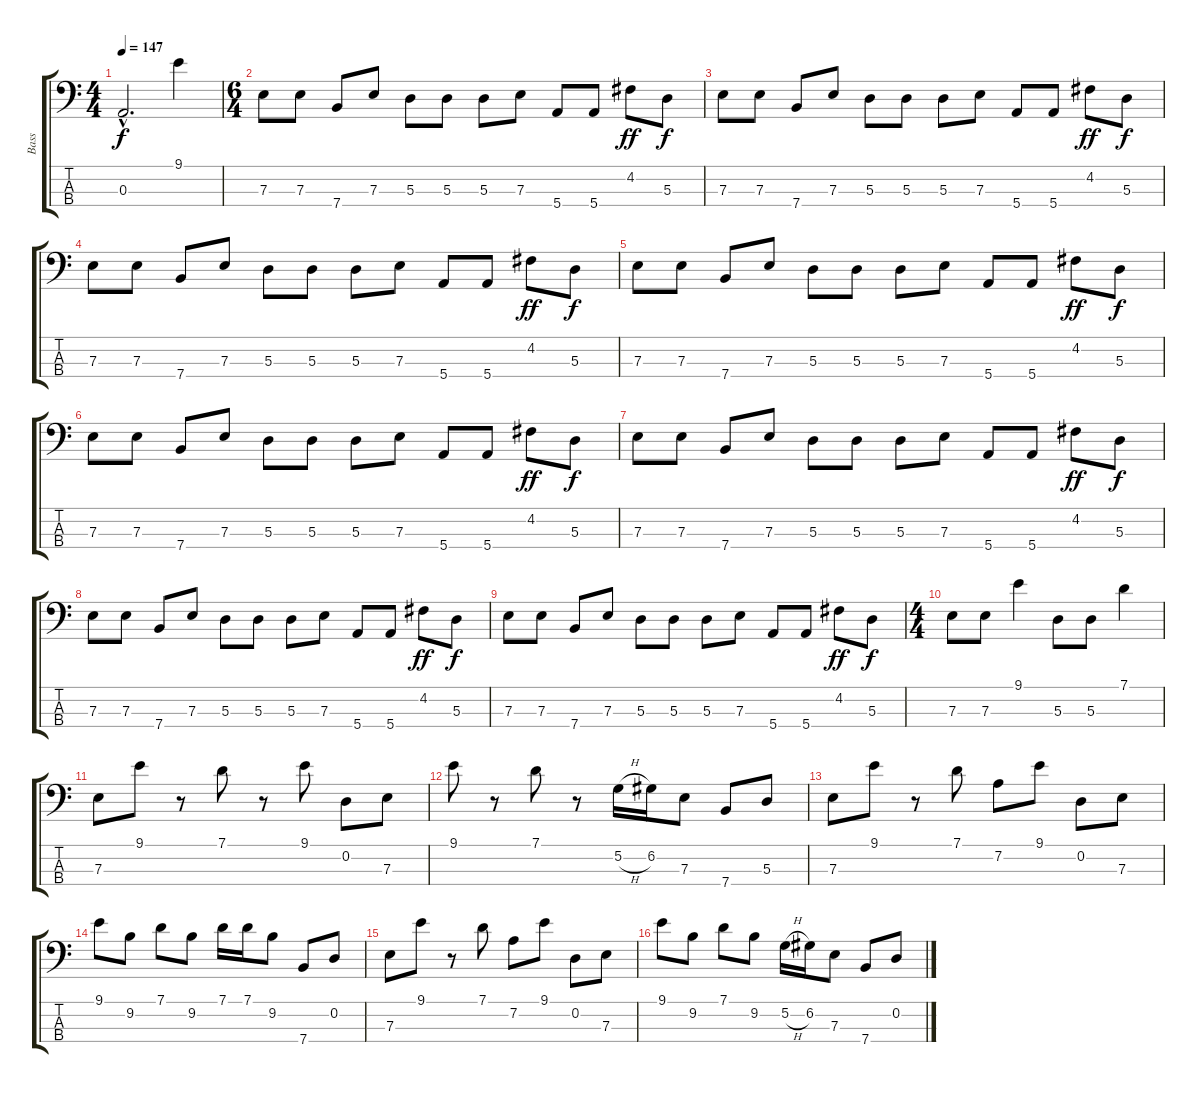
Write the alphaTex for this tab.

\track ("Bass" "Bass") {instrument electricbassfinger}
\staff {score tabs}
\tuning (G2 D2 A1 E1) {hide}
\ts (4 4)
\tempo 147
\clef f4
\ks c
0.3{hac}.2{d dy f} 9.1.4 |
\ts (6 4)
7.3.8 7.3.8 7.4.8 7.3.8 5.3.8 5.3.8 5.3.8 7.3.8 5.4.8 5.4.8 4.2.8{dy ff} 5.3.8{dy f} |
7.3.8 7.3.8 7.4.8 7.3.8 5.3.8 5.3.8 5.3.8 7.3.8 5.4.8 5.4.8 4.2.8{dy ff} 5.3.8{dy f} |
7.3.8 7.3.8 7.4.8 7.3.8 5.3.8 5.3.8 5.3.8 7.3.8 5.4.8 5.4.8 4.2.8{dy ff} 5.3.8{dy f} |
7.3.8 7.3.8 7.4.8 7.3.8 5.3.8 5.3.8 5.3.8 7.3.8 5.4.8 5.4.8 4.2.8{dy ff} 5.3.8{dy f} |
7.3.8 7.3.8 7.4.8 7.3.8 5.3.8 5.3.8 5.3.8 7.3.8 5.4.8 5.4.8 4.2.8{dy ff} 5.3.8{dy f} |
7.3.8 7.3.8 7.4.8 7.3.8 5.3.8 5.3.8 5.3.8 7.3.8 5.4.8 5.4.8 4.2.8{dy ff} 5.3.8{dy f} |
7.3.8 7.3.8 7.4.8 7.3.8 5.3.8 5.3.8 5.3.8 7.3.8 5.4.8 5.4.8 4.2.8{dy ff} 5.3.8{dy f} |
7.3.8 7.3.8 7.4.8 7.3.8 5.3.8 5.3.8 5.3.8 7.3.8 5.4.8 5.4.8 4.2.8{dy ff} 5.3.8{dy f} |
\ts (4 4)
7.3.8 7.3.8 9.1.4 5.3.8 5.3.8 7.1.4 |
7.3.8 9.1.8 r.8 7.1.8 r.8 9.1.8 0.2.8 7.3.8 |
9.1.8 r.8 7.1.8 r.8 5.2{h}.16 6.2.16 7.3.8 7.4.8 5.3.8 |
7.3.8 9.1.8 r.8 7.1.8 7.2.8 9.1.8 0.2.8 7.3.8 |
9.1.8 9.2.8 7.1.8 9.2.8 7.1.16 7.1.16 9.2.8 7.4.8 0.2.8 |
7.3.8 9.1.8 r.8 7.1.8 7.2.8 9.1.8 0.2.8 7.3.8 |
9.1.8 9.2.8 7.1.8 9.2.8 5.2{h}.16 6.2.16 7.3.8 7.4.8 0.2.8
